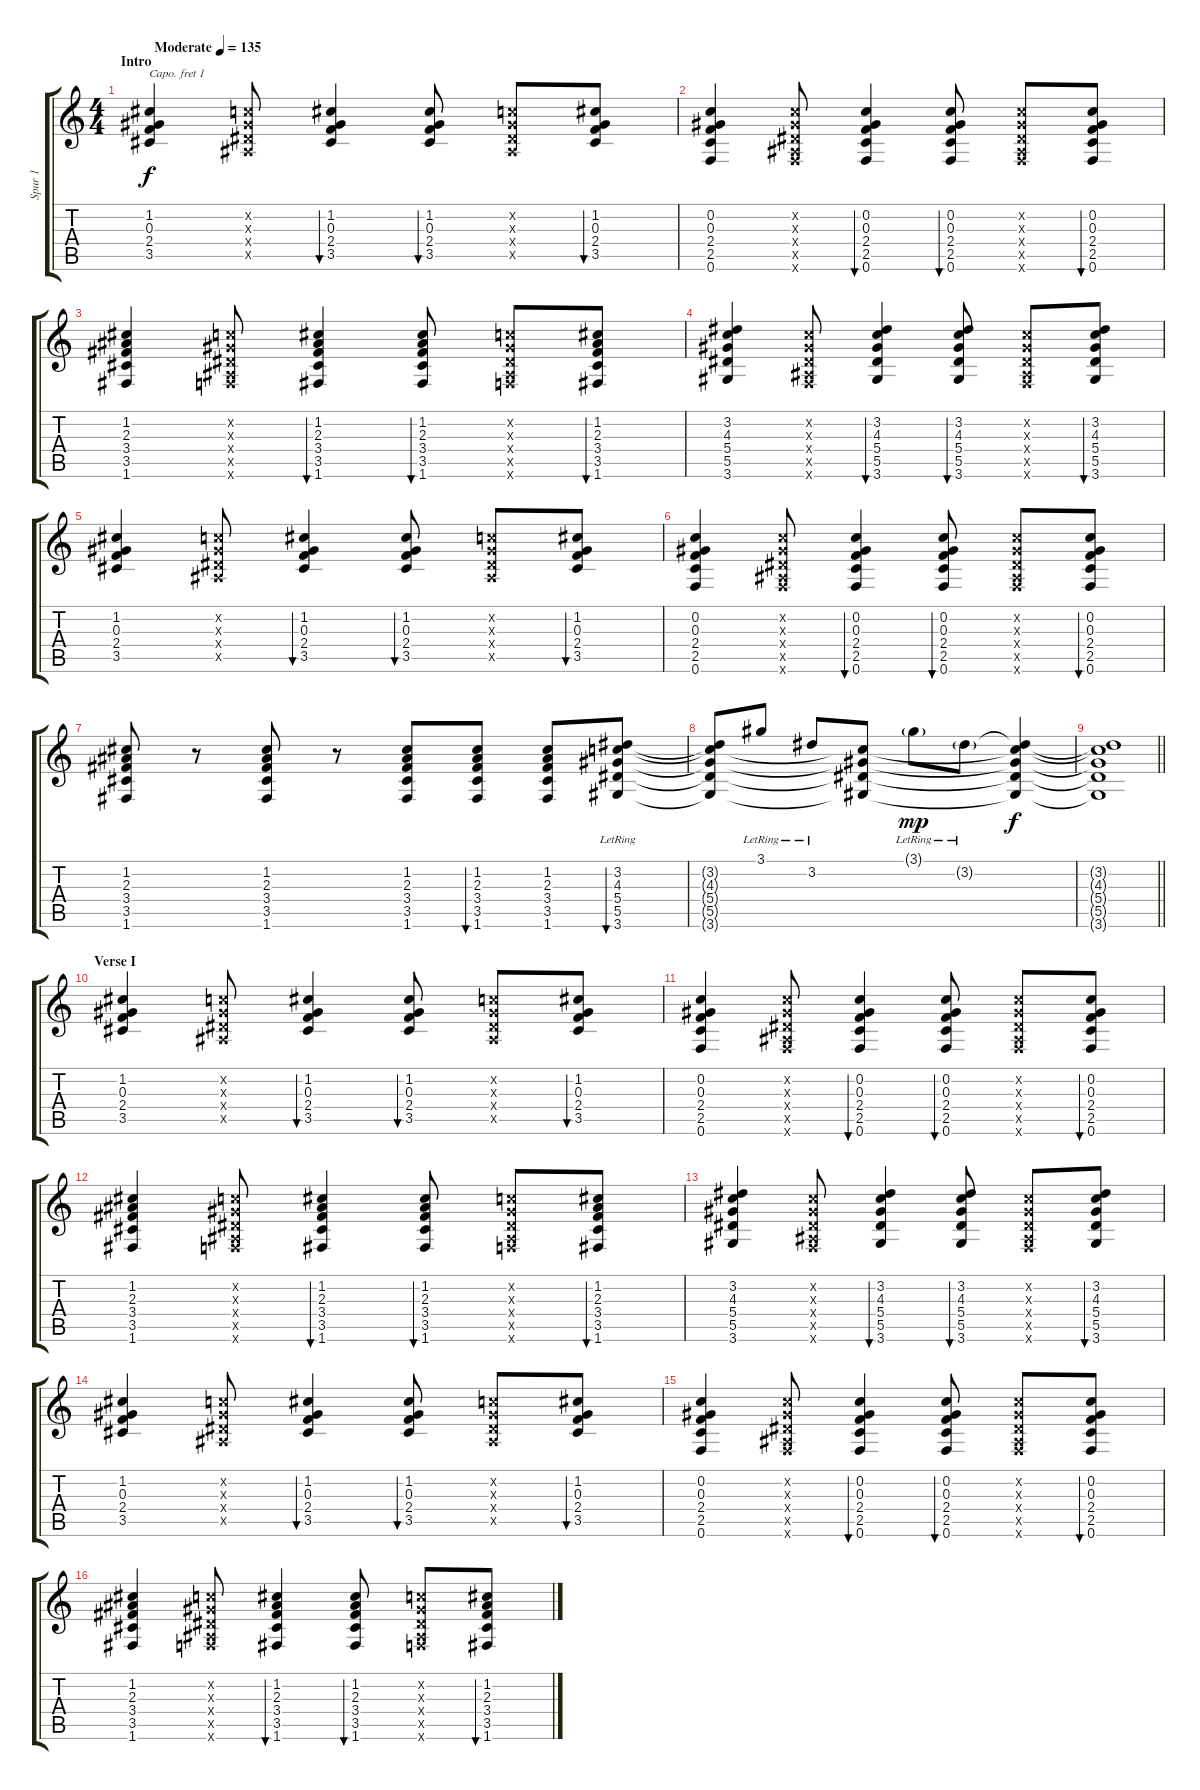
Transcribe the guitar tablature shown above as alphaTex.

\track ("Spur 1" "Spur 1") {instrument acousticguitarsteel}
\staff {score tabs}
\capo 1
\tuning (E4 B3 G3 D3 A2 E2) {hide}
\ts (4 4)
\section ("" "Intro")
\tempo (135 "Moderate")
\clef g2
\ks c
(1.2 0.3 2.4 3.5).4{dy f instrument acousticguitarsteel} (0.2{x} 0.3{x} 0.4{x} 0.5{x}).8 (1.2 0.3 2.4 3.5).4{bu 60} (1.2 0.3 2.4 3.5).8{bu 60} (0.2{x} 0.3{x} 0.4{x} 0.5{x}).8 (1.2 0.3 2.4 3.5).8{bu 60} |
(0.2 0.3 2.4 2.5 0.6).4 (0.2{x} 0.3{x} 0.4{x} 0.5{x} 0.6{x}).8 (0.2 0.3 2.4 2.5 0.6).4{bu 60} (0.2 0.3 2.4 2.5 0.6).8{bu 60} (0.2{x} 0.3{x} 0.4{x} 0.5{x} 0.6{x}).8 (0.2 0.3 2.4 2.5 0.6).8{bu 60} |
(1.2 2.3 3.4 3.5 1.6).4 (0.2{x} 0.3{x} 0.4{x} 0.5{x} 0.6{x}).8 (1.2 2.3 3.4 3.5 1.6).4{bu 60} (1.2 2.3 3.4 3.5 1.6).8{bu 60} (0.2{x} 0.3{x} 0.4{x} 0.5{x} 0.6{x}).8 (1.2 2.3 3.4 3.5 1.6).8{bu 60} |
(3.2 4.3 5.4 5.5 3.6).4 (0.2{x} 0.3{x} 0.4{x} 0.5{x} 0.6{x}).8 (3.2 4.3 5.4 5.5 3.6).4{bu 60} (3.2 4.3 5.4 5.5 3.6).8{bu 60} (0.2{x} 0.3{x} 0.4{x} 0.5{x} 0.6{x}).8 (3.2 4.3 5.4 5.5 3.6).8{bu 60} |
(1.2 0.3 2.4 3.5).4 (0.2{x} 0.3{x} 0.4{x} 0.5{x}).8 (1.2 0.3 2.4 3.5).4{bu 60} (1.2 0.3 2.4 3.5).8{bu 60} (0.2{x} 0.3{x} 0.4{x} 0.5{x}).8 (1.2 0.3 2.4 3.5).8{bu 60} |
(0.2 0.3 2.4 2.5 0.6).4 (0.2{x} 0.3{x} 0.4{x} 0.5{x} 0.6{x}).8 (0.2 0.3 2.4 2.5 0.6).4{bu 60} (0.2 0.3 2.4 2.5 0.6).8{bu 60} (0.2{x} 0.3{x} 0.4{x} 0.5{x} 0.6{x}).8 (0.2 0.3 2.4 2.5 0.6).8{bu 60} |
(1.2 2.3 3.4 3.5 1.6).8 r.8 (1.2 2.3 3.4 3.5 1.6).8 r.8 (1.2 2.3 3.4 3.5 1.6).8 (1.2 2.3 3.4 3.5 1.6).8{bu 60} (1.2 2.3 3.4 3.5 1.6).8 (3.2{lr} 4.3{lr} 5.4{lr} 5.5{lr} 3.6{lr}).8{bu 60} |
(3.2{t} 4.3{t} 5.4{t} 5.5{t} 3.6{t}).8 3.1{lr}.8 3.2{lr}.8 (4.3{t} 5.4{t} 5.5{t} 3.6{t}).8 3.1{g lr}.8{dy mp} 3.2{g lr}.8 (3.2{t} 4.3{t} 5.4{t} 5.5{t} 3.6{t}).4{dy f} |
\barLineRight lightlight
(3.2{t} 4.3{t} 5.4{t} 5.5{t} 3.6{t}).1 |
\section ("" "Verse I")
(1.2 0.3 2.4 3.5).4 (0.2{x} 0.3{x} 0.4{x} 0.5{x}).8 (1.2 0.3 2.4 3.5).4{bu 60} (1.2 0.3 2.4 3.5).8{bu 60} (0.2{x} 0.3{x} 0.4{x} 0.5{x}).8 (1.2 0.3 2.4 3.5).8{bu 60} |
(0.2 0.3 2.4 2.5 0.6).4 (0.2{x} 0.3{x} 0.4{x} 0.5{x} 0.6{x}).8 (0.2 0.3 2.4 2.5 0.6).4{bu 60} (0.2 0.3 2.4 2.5 0.6).8{bu 60} (0.2{x} 0.3{x} 0.4{x} 0.5{x} 0.6{x}).8 (0.2 0.3 2.4 2.5 0.6).8{bu 60} |
(1.2 2.3 3.4 3.5 1.6).4 (0.2{x} 0.3{x} 0.4{x} 0.5{x} 0.6{x}).8 (1.2 2.3 3.4 3.5 1.6).4{bu 60} (1.2 2.3 3.4 3.5 1.6).8{bu 60} (0.2{x} 0.3{x} 0.4{x} 0.5{x} 0.6{x}).8 (1.2 2.3 3.4 3.5 1.6).8{bu 60} |
(3.2 4.3 5.4 5.5 3.6).4 (0.2{x} 0.3{x} 0.4{x} 0.5{x} 0.6{x}).8 (3.2 4.3 5.4 5.5 3.6).4{bu 60} (3.2 4.3 5.4 5.5 3.6).8{bu 60} (0.2{x} 0.3{x} 0.4{x} 0.5{x} 0.6{x}).8 (3.2 4.3 5.4 5.5 3.6).8{bu 60} |
(1.2 0.3 2.4 3.5).4 (0.2{x} 0.3{x} 0.4{x} 0.5{x}).8 (1.2 0.3 2.4 3.5).4{bu 60} (1.2 0.3 2.4 3.5).8{bu 60} (0.2{x} 0.3{x} 0.4{x} 0.5{x}).8 (1.2 0.3 2.4 3.5).8{bu 60} |
(0.2 0.3 2.4 2.5 0.6).4 (0.2{x} 0.3{x} 0.4{x} 0.5{x} 0.6{x}).8 (0.2 0.3 2.4 2.5 0.6).4{bu 60} (0.2 0.3 2.4 2.5 0.6).8{bu 60} (0.2{x} 0.3{x} 0.4{x} 0.5{x} 0.6{x}).8 (0.2 0.3 2.4 2.5 0.6).8{bu 60} |
(1.2 2.3 3.4 3.5 1.6).4 (0.2{x} 0.3{x} 0.4{x} 0.5{x} 0.6{x}).8 (1.2 2.3 3.4 3.5 1.6).4{bu 60} (1.2 2.3 3.4 3.5 1.6).8{bu 60} (0.2{x} 0.3{x} 0.4{x} 0.5{x} 0.6{x}).8 (1.2 2.3 3.4 3.5 1.6).8{bu 60}
